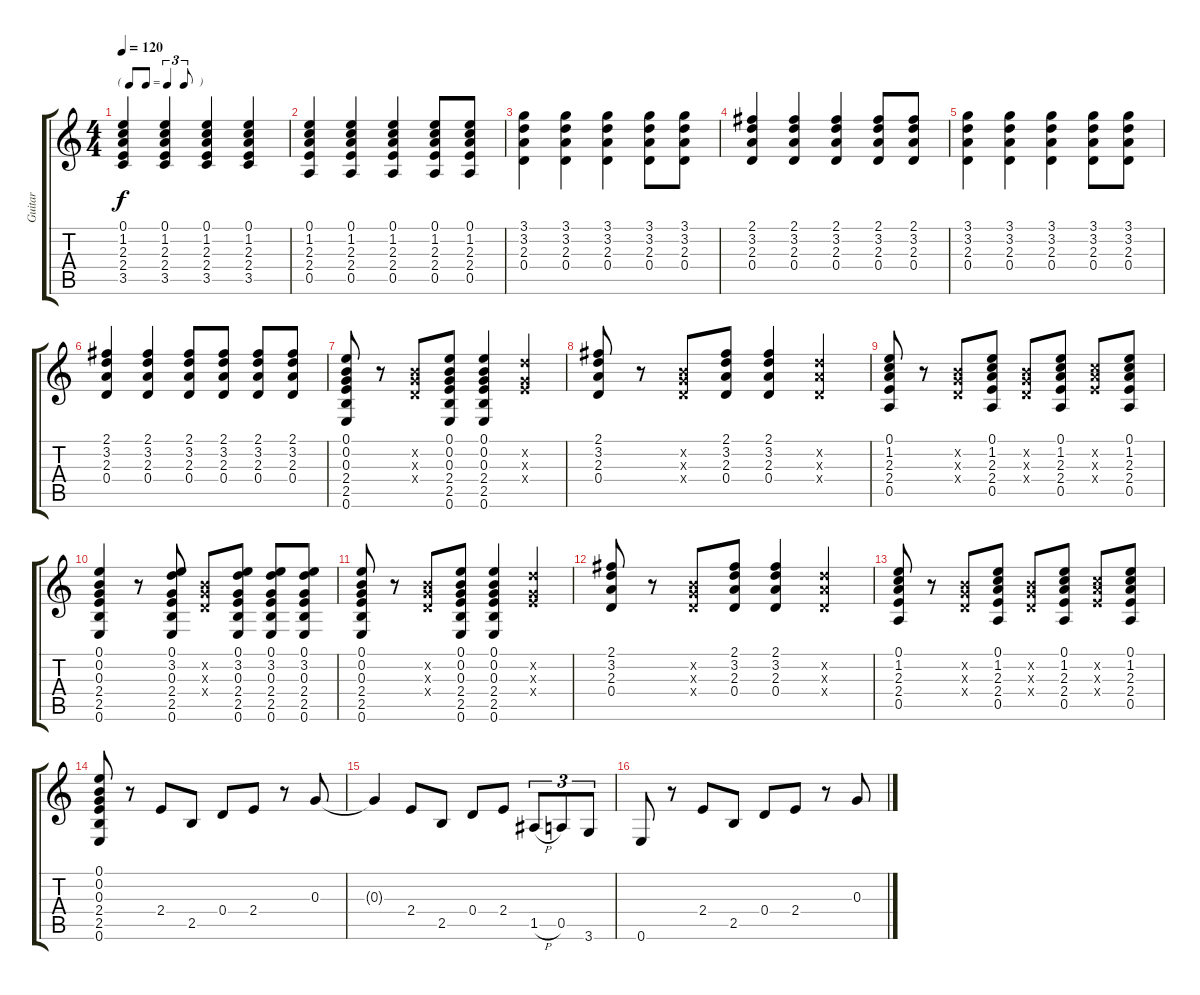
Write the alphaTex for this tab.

\track ("Guitar" "Guitar") {instrument acousticguitarsteel}
\staff {score tabs}
\tuning (E4 B3 G3 D3 A2 E2) {hide}
\ts (4 4)
\tf triplet8th
\tempo 120
\clef g2
\ks c
(0.1 1.2 2.3 2.4 3.5).4{dy f} (0.1 1.2 2.3 2.4 3.5).4 (0.1 1.2 2.3 2.4 3.5).4 (0.1 1.2 2.3 2.4 3.5).4 |
(0.1 1.2 2.3 2.4 0.5).4 (0.1 1.2 2.3 2.4 0.5).4 (0.1 1.2 2.3 2.4 0.5).4 (0.1 1.2 2.3 2.4 0.5).8 (0.1 1.2 2.3 2.4 0.5).8 |
(3.1 3.2 2.3 0.4).4 (3.1 3.2 2.3 0.4).4 (3.1 3.2 2.3 0.4).4 (3.1 3.2 2.3 0.4).8 (3.1 3.2 2.3 0.4).8 |
(2.1 3.2 2.3 0.4).4 (2.1 3.2 2.3 0.4).4 (2.1 3.2 2.3 0.4).4 (2.1 3.2 2.3 0.4).8 (2.1 3.2 2.3 0.4).8 |
(3.1 3.2 2.3 0.4).4 (3.1 3.2 2.3 0.4).4 (3.1 3.2 2.3 0.4).4 (3.1 3.2 2.3 0.4).8 (3.1 3.2 2.3 0.4).8 |
(2.1 3.2 2.3 0.4).4 (2.1 3.2 2.3 0.4).4 (2.1 3.2 2.3 0.4).8 (2.1 3.2 2.3 0.4).8 (2.1 3.2 2.3 0.4).8 (2.1 3.2 2.3 0.4).8 |
(0.1 0.2 0.3 2.4 2.5 0.6).8 r.8 (0.2{x} 0.3{x} 0.4{x}).8 (0.1 0.2 0.3 2.4 2.5 0.6).8 (0.1 0.2 0.3 2.4 2.5 0.6).4 (3.2{x} 0.3{x} 2.4{x}).4 |
(2.1 3.2 2.3 0.4).8 r.8 (0.2{x} 0.3{x} 0.4{x}).8 (2.1 3.2 2.3 0.4).8 (2.1 3.2 2.3 0.4).4 (3.2{x} 2.3{x} 0.4{x}).4 |
(0.1 1.2 2.3 2.4 0.5).8 r.8 (0.2{x} 0.3{x} 0.4{x}).8 (0.1 1.2 2.3 2.4 0.5).8 (0.2{x} 0.3{x} 0.4{x}).8 (0.1 1.2 2.3 2.4 0.5).8 (1.2{x} 2.3{x} 2.4{x}).8 (0.1 1.2 2.3 2.4 0.5).8 |
(0.1 0.2 0.3 2.4 2.5 0.6).4 r.8 (0.1 3.2 0.3 2.4 2.5 0.6).8 (0.2{x} 0.3{x} 0.4{x}).8 (0.1 3.2 0.3 2.4 2.5 0.6).8 (0.1 3.2 0.3 2.4 2.5 0.6).8 (0.1 3.2 0.3 2.4 2.5 0.6).8 |
(0.1 0.2 0.3 2.4 2.5 0.6).8 r.8 (0.2{x} 0.3{x} 0.4{x}).8 (0.1 0.2 0.3 2.4 2.5 0.6).8 (0.1 0.2 0.3 2.4 2.5 0.6).4 (3.2{x} 0.3{x} 2.4{x}).4 |
(2.1 3.2 2.3 0.4).8 r.8 (0.2{x} 0.3{x} 0.4{x}).8 (2.1 3.2 2.3 0.4).8 (2.1 3.2 2.3 0.4).4 (3.2{x} 2.3{x} 0.4{x}).4 |
(0.1 1.2 2.3 2.4 0.5).8 r.8 (0.2{x} 0.3{x} 0.4{x}).8 (0.1 1.2 2.3 2.4 0.5).8 (0.2{x} 0.3{x} 0.4{x}).8 (0.1 1.2 2.3 2.4 0.5).8 (1.2{x} 2.3{x} 2.4{x}).8 (0.1 1.2 2.3 2.4 0.5).8 |
(0.1 0.2 0.3 2.4 2.5 0.6).8 r.8 2.4.8 2.5.8 0.4.8 2.4.8 r.8 0.3.8 |
0.3{t}.4 2.4.8 2.5.8 0.4.8 2.4.8 1.5{h}.8{tu (3 2)} 0.5.8{tu (3 2)} 3.6.8{tu (3 2)} |
0.6.8 r.8 2.4.8 2.5.8 0.4.8 2.4.8 r.8 0.3.8
